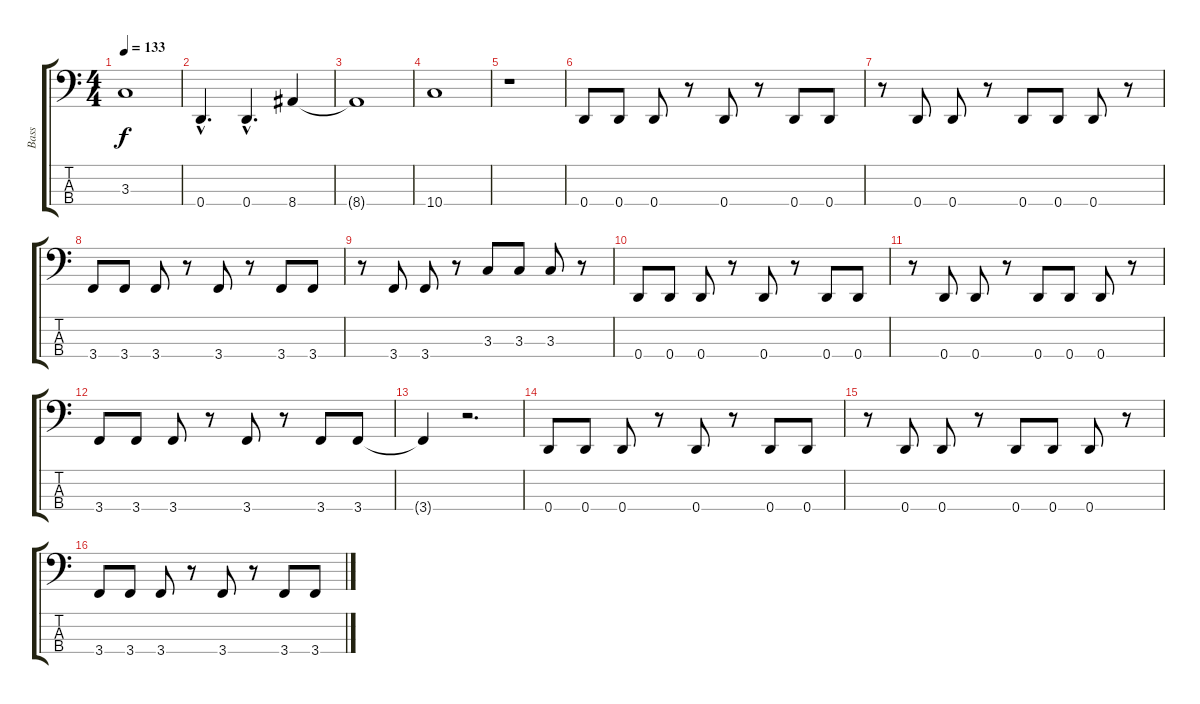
\track ("Bass" "Bass") {instrument electricbasspick}
\staff {score tabs}
\tuning (G2 D2 A1 D1) {hide}
\ts (4 4)
\tempo 133
\clef f4
\ks c
3.3{t}.1{dy f} |
0.4{hac}.4{d} 0.4{hac}.4{d} 8.4.4 |
8.4{t}.1 |
10.4.1 |
r.1 |
0.4.8 0.4.8 0.4.8 r.8 0.4.8 r.8 0.4.8 0.4.8 |
r.8 0.4.8 0.4.8 r.8 0.4.8 0.4.8 0.4.8 r.8 |
3.4.8 3.4.8 3.4.8 r.8 3.4.8 r.8 3.4.8 3.4.8 |
r.8 3.4.8 3.4.8 r.8 3.3.8 3.3.8 3.3.8 r.8 |
0.4.8 0.4.8 0.4.8 r.8 0.4.8 r.8 0.4.8 0.4.8 |
r.8 0.4.8 0.4.8 r.8 0.4.8 0.4.8 0.4.8 r.8 |
3.4.8 3.4.8 3.4.8 r.8 3.4.8 r.8 3.4.8 3.4.8 |
3.4{t}.4 r.2{d} |
0.4.8 0.4.8 0.4.8 r.8 0.4.8 r.8 0.4.8 0.4.8 |
r.8 0.4.8 0.4.8 r.8 0.4.8 0.4.8 0.4.8 r.8 |
3.4.8 3.4.8 3.4.8 r.8 3.4.8 r.8 3.4.8 3.4.8
